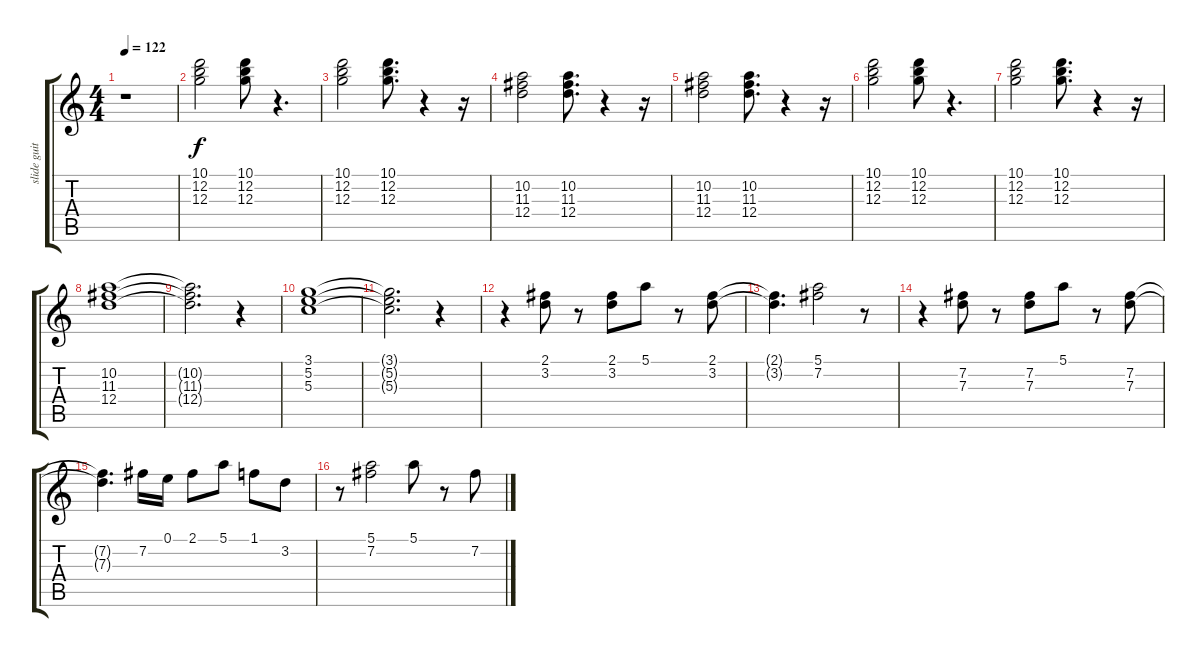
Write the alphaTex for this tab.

\track ("slide guitar" "slide guit") {instrument electricguitarjazz}
\staff {score tabs}
\tuning (E4 B3 G3 D3 A2 E2) {hide}
\ts (4 4)
\tempo 122
\clef g2
\ks c
r.1{dy f} |
(10.1 12.2 12.3).2 (10.1 12.2 12.3).8 r.4{d} |
(10.1 12.2 12.3).2 (10.1 12.2 12.3).8{d} r.4 r.16 |
(10.2 11.3 12.4).2 (10.2 11.3 12.4).8{d} r.4 r.16 |
(10.2 11.3 12.4).2 (10.2 11.3 12.4).8{d} r.4 r.16 |
(10.1 12.2 12.3).2 (10.1 12.2 12.3).8 r.4{d} |
(10.1 12.2 12.3).2 (10.1 12.2 12.3).8{d} r.4 r.16 |
(10.2 11.3 12.4).1 |
(10.2{t} 11.3{t} 12.4{t}).2{d} r.4 |
(3.1 5.2 5.3).1 |
(3.1{t} 5.2{t} 5.3{t}).2{d} r.4 |
r.4 (2.1 3.2).8 r.8 (2.1 3.2).8 5.1.8 r.8 (2.1 3.2).8 |
(2.1{t} 3.2{t}).4{d} (5.1 7.2).2 r.8 |
r.4 (7.2 7.3).8 r.8 (7.2 7.3).8 5.1.8 r.8 (7.2 7.3).8 |
(7.2{t} 7.3{t}).4{d} 7.2.16 0.1.16 2.1.8 5.1.8 1.1.8 3.2.8 |
r.8 (5.1 7.2).2 5.1.8 r.8 7.2.8
